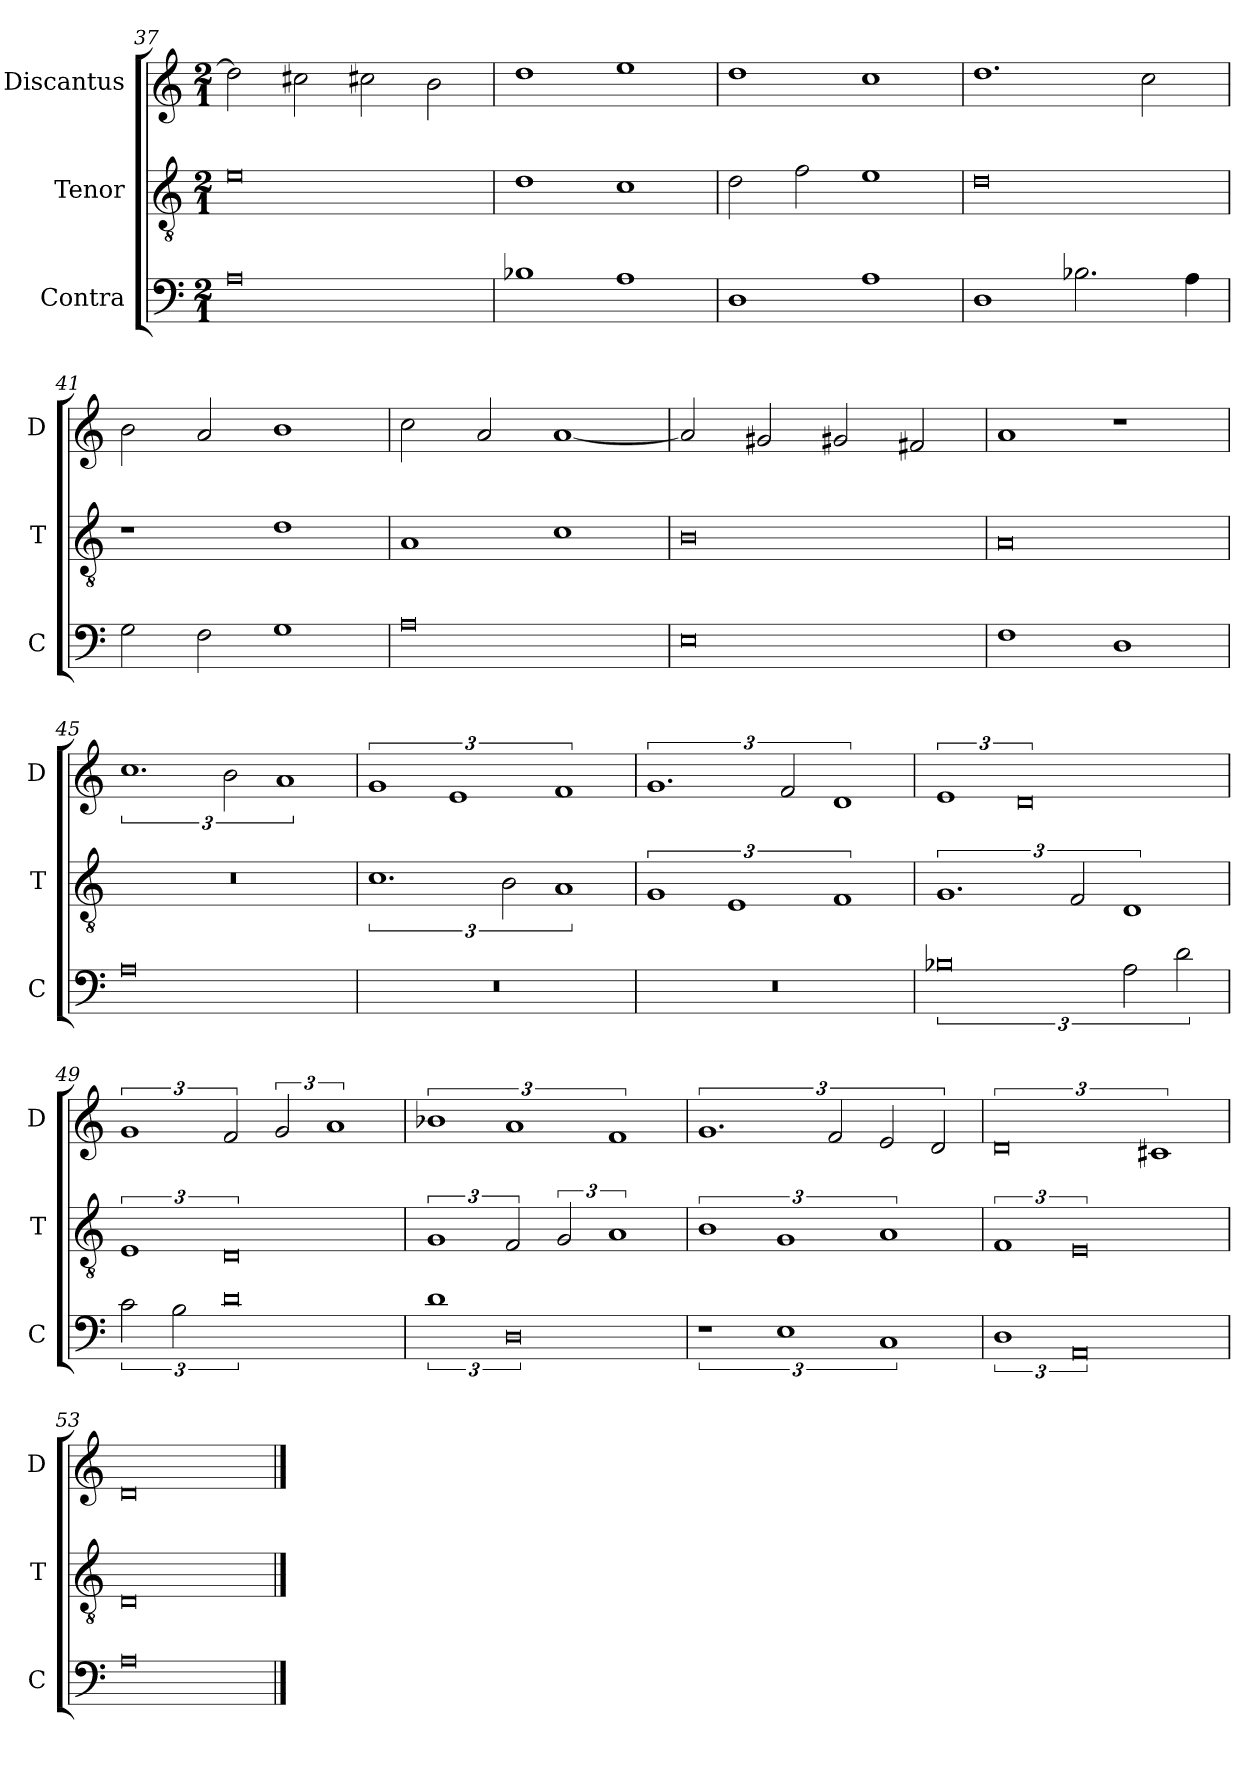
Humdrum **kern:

**kern	**kern	**kern
*part3	*part2	*part1
*staff3	*staff2	*staff1
*I"Contra	*I"Tenor	*I"Discantus
*I'C	*I'T	*I'D
*clefF4	*clefGv2	*clefG2
*k[]	*k[]	*k[]
*M2/1	*M2/1	*M2/1
=37	=37	=37
0A	0e	2dd\]
.	.	2cc#X\
.	.	2cc#X\
.	.	2b\
=38	=38	=38
1B-X	1d	1dd
1A	1c	1ee
=39	=39	=39
1D	2d\	1dd
.	2f\	.
1A	1e	1cc
=40	=40	=40
1D	0d	1.dd
2.B-X\	.	.
.	.	2cc\
4A\	.	.
=41	=41	=41
2G\	1r	2b\
2F\	.	2a/
1G	1d	1b
=42	=42	=42
0A	1A	2cc\
.	.	2a/
.	1c	[1a
=43	=43	=43
0E	0B	2a/]
.	.	2g#X/
.	.	2g#X/
.	.	2f#X/
=44	=44	=44
1F	0A	1a
1D	.	1r
=45	=45	=45
0A	0r	3%2.cc
.	.	3b\
.	.	3%2a
=46	=46	=46
0r	3%2.c	3%2g
.	.	3%2e
.	3B\	.
.	3%2A	3%2f
=47	=47	=47
0r	3%2G	3%2.g
.	3%2E	.
.	.	3f/
.	3%2F	3%2d
=48	=48	=48
3%4B-X	3%2.G	3%2e
.	.	3%4d
.	3F/	.
3A\	3%2D	.
3d\	.	.
=49	=49	=49
3c\	3%2E	3%2g
3B\	.	.
3%4d	3%4D	3f/
.	.	3g/
.	.	3%2a
=50	=50	=50
3%2d	3%2G	3%2b-X
3%4D	3F/	3%2a
.	3G/	.
.	3%2A	3%2f
=51	=51	=51
3%2r	3%2B	3%2.g
3%2E	3%2G	.
.	.	3f/
3%2C	3%2A	3e/
.	.	3d/
=52	=52	=52
3%2D	3%2F	3%4d
3%4AA	3%4E	.
.	.	3%2c#X
=53	=53	=53
0A	0D	0d
==	==	==
*-	*-	*-
